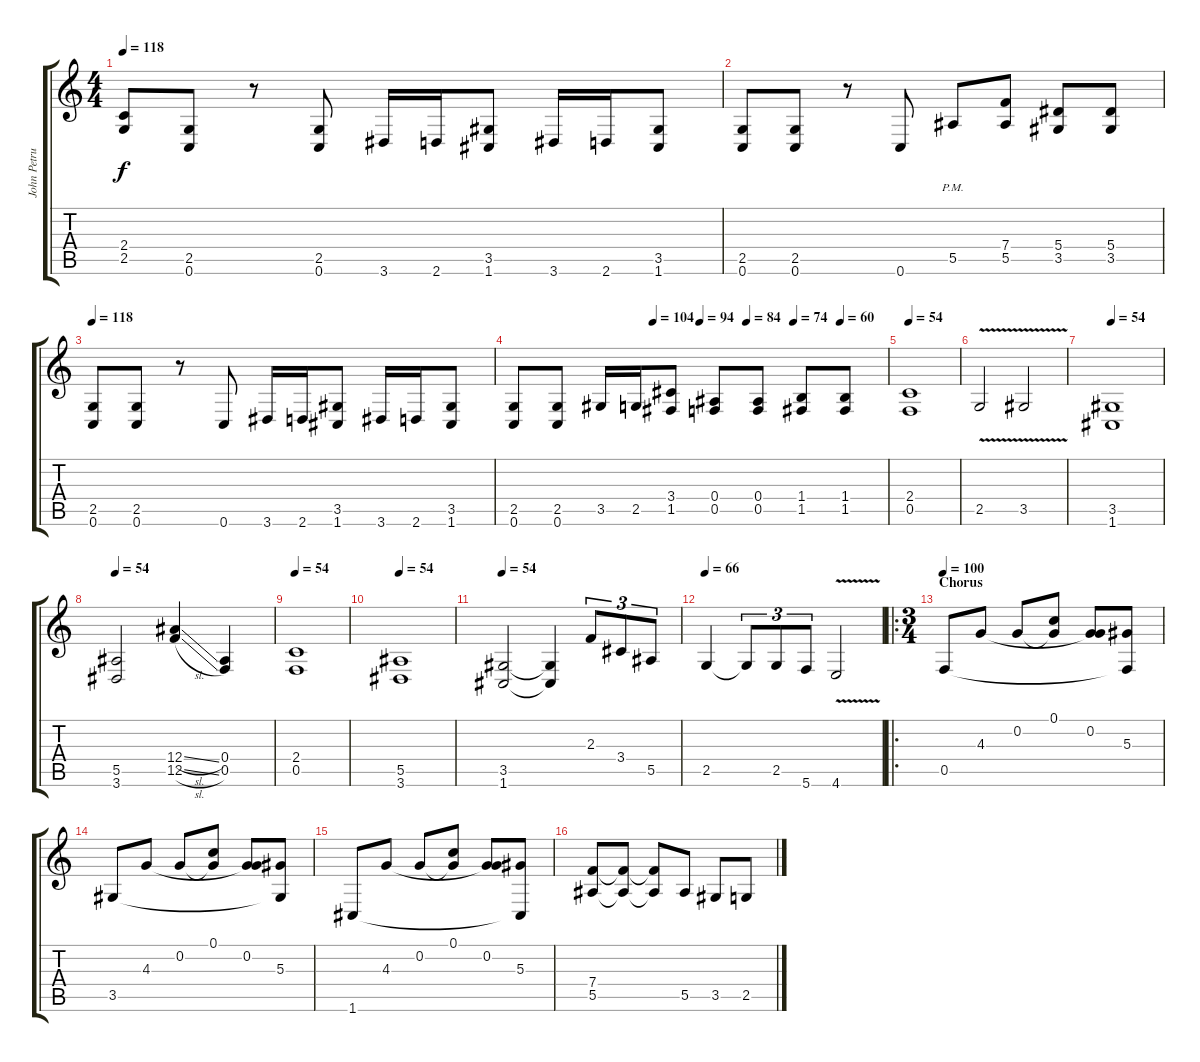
\track ("John Petrucci" "John Petru") {instrument distortionguitar}
\staff {score tabs}
\tuning (C4 G3 Eb3 Bb2 F2 C2) {hide}
\ts (4 4)
\tempo 118
\clef g2
\ks c
(2.4 2.5).8{dy f} (2.5 0.6).8 r.8 (2.5 0.6).8 3.6.16 2.6.16 (3.5 1.6).8 3.6.16 2.6.16 (3.5 1.6).8 |
(2.5 0.6).8 (2.5 0.6).8 r.8 0.6.8 5.5{pm}.8 (7.4 5.5).8 (5.4 3.5).8 (5.4 3.5).8 |
\tempo 118
(2.5 0.6).8 (2.5 0.6).8 r.8 0.6.8 3.6.16 2.6.16 (3.5 1.6).8 3.6.16 2.6.16 (3.5 1.6).8 |
\tempo (104 0.375)
\tempo (94 0.5)
\tempo (84 0.625)
\tempo (74 0.75)
\tempo (60 0.875)
(2.5 0.6).8 (2.5 0.6).8 3.5.16 2.5.16 (3.4 1.5).8 (0.4 0.5).8 (0.4 0.5).8 (1.4 1.5).8 (1.4 1.5).8 |
\tempo 54
(2.4 0.5).1 |
2.5{v}.2 3.5{v}.2 |
\tempo 54
(3.5 1.6).1 |
\tempo 54
(5.5 3.6).2 (12.4{sl} 12.5{sl}).4 (0.4 0.5).4 |
\tempo 54
(2.4 0.5).1 |
\tempo 54
(5.5 3.6).1 |
\tempo 54
(3.5 1.6).2 (3.5{t} 1.6{t}).4 2.3.8{tu (3 2)} 3.4.8{tu (3 2)} 5.5.8{tu (3 2)} |
\tempo 66
2.5.4 2.5{t}.8{tu (3 2)} 2.5.8{tu (3 2)} 5.6.8{tu (3 2)} 4.6{v}.2 |
\ro
\ts (3 4)
\section ("" "Chorus")
\tempo 100
0.5.8 4.3.8 0.2.8 (0.1 0.2{t}).8 (0.2 4.3{t}).8 (5.3 0.5{t}).8 |
3.5.8 4.3.8 0.2.8 (0.1 0.2{t}).8 (0.2 4.3{t}).8 (5.3 3.5{t}).8 |
1.6.8 4.3.8 0.2.8 (0.1 0.2{t}).8 (0.2 4.3{t}).8 (5.3 1.6{t}).8 |
(7.4 5.5).8 (7.4{t} 5.5{t}).8 (7.4{t} 5.5{t}).8 5.5.8 3.5.8 2.5.8
